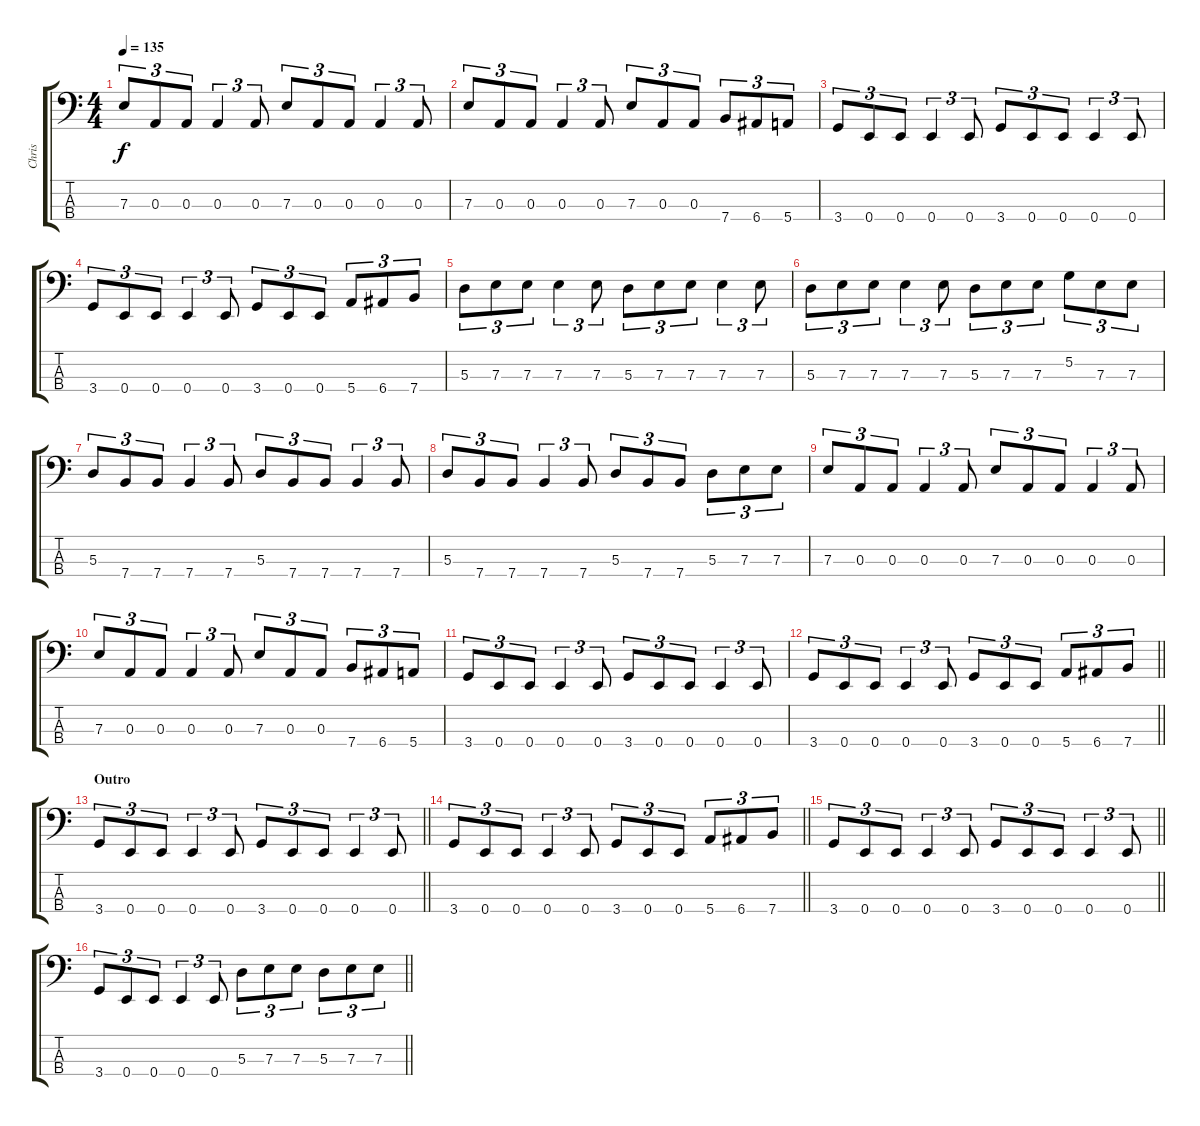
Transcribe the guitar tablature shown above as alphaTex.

\track ("Chris " "Chris ") {instrument electricbasspick}
\staff {score tabs}
\tuning (G2 D2 A1 E1) {hide}
\ts (4 4)
\tempo 135
\clef f4
\ks c
7.3.8{tu (3 2) dy f} 0.3.8{tu (3 2)} 0.3.8{tu (3 2)} 0.3.4{tu (3 2)} 0.3.8{tu (3 2)} 7.3.8{tu (3 2)} 0.3.8{tu (3 2)} 0.3.8{tu (3 2)} 0.3.4{tu (3 2)} 0.3.8{tu (3 2)} |
7.3.8{tu (3 2)} 0.3.8{tu (3 2)} 0.3.8{tu (3 2)} 0.3.4{tu (3 2)} 0.3.8{tu (3 2)} 7.3.8{tu (3 2)} 0.3.8{tu (3 2)} 0.3.8{tu (3 2)} 7.4.8{tu (3 2)} 6.4.8{tu (3 2)} 5.4.8{tu (3 2)} |
3.4.8{tu (3 2)} 0.4.8{tu (3 2)} 0.4.8{tu (3 2)} 0.4.4{tu (3 2)} 0.4.8{tu (3 2)} 3.4.8{tu (3 2)} 0.4.8{tu (3 2)} 0.4.8{tu (3 2)} 0.4.4{tu (3 2)} 0.4.8{tu (3 2)} |
3.4.8{tu (3 2)} 0.4.8{tu (3 2)} 0.4.8{tu (3 2)} 0.4.4{tu (3 2)} 0.4.8{tu (3 2)} 3.4.8{tu (3 2)} 0.4.8{tu (3 2)} 0.4.8{tu (3 2)} 5.4.8{tu (3 2)} 6.4.8{tu (3 2)} 7.4.8{tu (3 2)} |
5.3.8{tu (3 2)} 7.3.8{tu (3 2)} 7.3.8{tu (3 2)} 7.3.4{tu (3 2)} 7.3.8{tu (3 2)} 5.3.8{tu (3 2)} 7.3.8{tu (3 2)} 7.3.8{tu (3 2)} 7.3.4{tu (3 2)} 7.3.8{tu (3 2)} |
5.3.8{tu (3 2)} 7.3.8{tu (3 2)} 7.3.8{tu (3 2)} 7.3.4{tu (3 2)} 7.3.8{tu (3 2)} 5.3.8{tu (3 2)} 7.3.8{tu (3 2)} 7.3.8{tu (3 2)} 5.2.8{tu (3 2)} 7.3.8{tu (3 2)} 7.3.8{tu (3 2)} |
5.3.8{tu (3 2)} 7.4.8{tu (3 2)} 7.4.8{tu (3 2)} 7.4.4{tu (3 2)} 7.4.8{tu (3 2)} 5.3.8{tu (3 2)} 7.4.8{tu (3 2)} 7.4.8{tu (3 2)} 7.4.4{tu (3 2)} 7.4.8{tu (3 2)} |
5.3.8{tu (3 2)} 7.4.8{tu (3 2)} 7.4.8{tu (3 2)} 7.4.4{tu (3 2)} 7.4.8{tu (3 2)} 5.3.8{tu (3 2)} 7.4.8{tu (3 2)} 7.4.8{tu (3 2)} 5.3.8{tu (3 2)} 7.3.8{tu (3 2)} 7.3.8{tu (3 2)} |
7.3.8{tu (3 2)} 0.3.8{tu (3 2)} 0.3.8{tu (3 2)} 0.3.4{tu (3 2)} 0.3.8{tu (3 2)} 7.3.8{tu (3 2)} 0.3.8{tu (3 2)} 0.3.8{tu (3 2)} 0.3.4{tu (3 2)} 0.3.8{tu (3 2)} |
7.3.8{tu (3 2)} 0.3.8{tu (3 2)} 0.3.8{tu (3 2)} 0.3.4{tu (3 2)} 0.3.8{tu (3 2)} 7.3.8{tu (3 2)} 0.3.8{tu (3 2)} 0.3.8{tu (3 2)} 7.4.8{tu (3 2)} 6.4.8{tu (3 2)} 5.4.8{tu (3 2)} |
3.4.8{tu (3 2)} 0.4.8{tu (3 2)} 0.4.8{tu (3 2)} 0.4.4{tu (3 2)} 0.4.8{tu (3 2)} 3.4.8{tu (3 2)} 0.4.8{tu (3 2)} 0.4.8{tu (3 2)} 0.4.4{tu (3 2)} 0.4.8{tu (3 2)} |
\barLineRight lightlight
3.4.8{tu (3 2)} 0.4.8{tu (3 2)} 0.4.8{tu (3 2)} 0.4.4{tu (3 2)} 0.4.8{tu (3 2)} 3.4.8{tu (3 2)} 0.4.8{tu (3 2)} 0.4.8{tu (3 2)} 5.4.8{tu (3 2)} 6.4.8{tu (3 2)} 7.4.8{tu (3 2)} |
\section ("" "Outro")
\barLineRight lightlight
3.4.8{tu (3 2)} 0.4.8{tu (3 2)} 0.4.8{tu (3 2)} 0.4.4{tu (3 2)} 0.4.8{tu (3 2)} 3.4.8{tu (3 2)} 0.4.8{tu (3 2)} 0.4.8{tu (3 2)} 0.4.4{tu (3 2)} 0.4.8{tu (3 2)} |
\barLineRight lightlight
3.4.8{tu (3 2)} 0.4.8{tu (3 2)} 0.4.8{tu (3 2)} 0.4.4{tu (3 2)} 0.4.8{tu (3 2)} 3.4.8{tu (3 2)} 0.4.8{tu (3 2)} 0.4.8{tu (3 2)} 5.4.8{tu (3 2)} 6.4.8{tu (3 2)} 7.4.8{tu (3 2)} |
\barLineRight lightlight
3.4.8{tu (3 2)} 0.4.8{tu (3 2)} 0.4.8{tu (3 2)} 0.4.4{tu (3 2)} 0.4.8{tu (3 2)} 3.4.8{tu (3 2)} 0.4.8{tu (3 2)} 0.4.8{tu (3 2)} 0.4.4{tu (3 2)} 0.4.8{tu (3 2)} |
\barLineRight lightlight
3.4.8{tu (3 2)} 0.4.8{tu (3 2)} 0.4.8{tu (3 2)} 0.4.4{tu (3 2)} 0.4.8{tu (3 2)} 5.3.8{tu (3 2)} 7.3.8{tu (3 2)} 7.3.8{tu (3 2)} 5.3.8{tu (3 2)} 7.3.8{tu (3 2)} 7.3.8{tu (3 2)}
